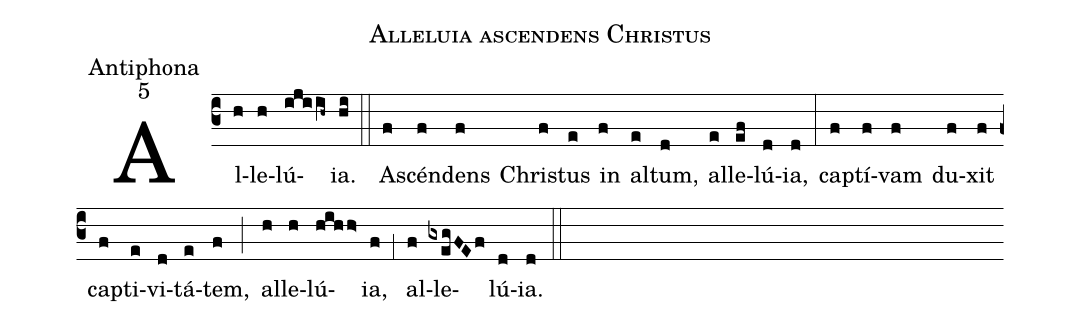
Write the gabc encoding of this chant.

name:Alleluia ascendens Christus;
office-part:Antiphona;
mode:5;
%%
(c3) Al(h)le(h)lú(ijiih~)ia.(hi) (::) A(f)scén(f)dens(f) Chri(f)stus(e) in(f) al(e)tum,(d) al(e)le(ef)lú(d)ia,(d) (:) cap(f)tí(f)vam(f) du(f)xit(f) cap(f)ti(e)vi(d)tá(e)tem,(f) (;) al(h)le(h)lú(hihh>)ia,(f) (;1) al(f)le(gxegFEf)lú(d)ia.(d) (::)
